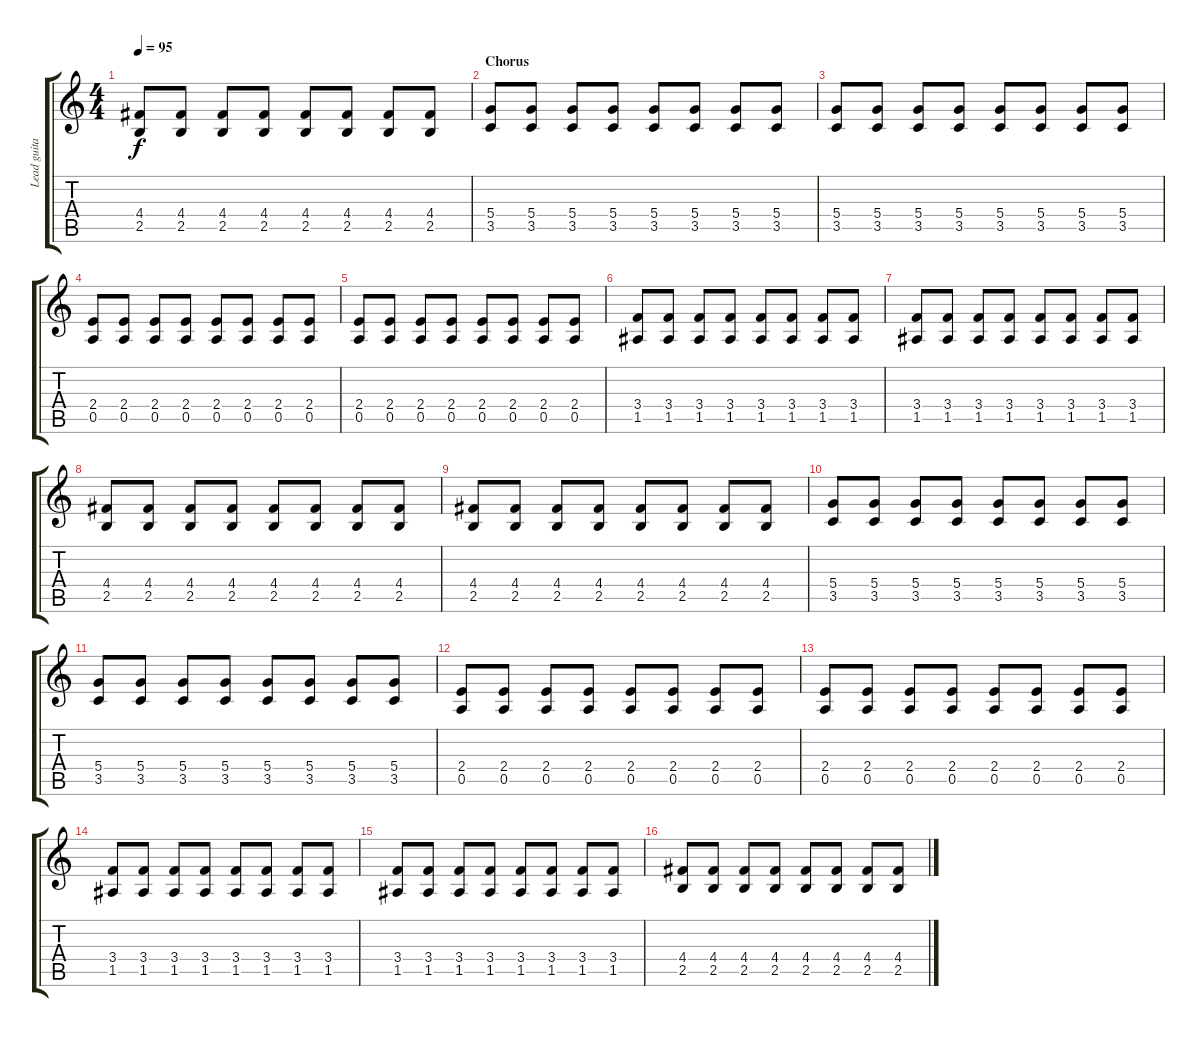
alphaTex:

\track ("Lead guitar" "Lead guita") {instrument overdrivenguitar}
\staff {score tabs}
\tuning (E4 B3 G3 D3 A2 E2) {hide}
\ts (4 4)
\tempo 95
\clef g2
\ks c
(4.4 2.5).8{dy f} (4.4 2.5).8 (4.4 2.5).8 (4.4 2.5).8 (4.4 2.5).8 (4.4 2.5).8 (4.4 2.5).8 (4.4 2.5).8 |
\section ("" "Chorus")
(5.4 3.5).8 (5.4 3.5).8 (5.4 3.5).8 (5.4 3.5).8 (5.4 3.5).8 (5.4 3.5).8 (5.4 3.5).8 (5.4 3.5).8 |
(5.4 3.5).8 (5.4 3.5).8 (5.4 3.5).8 (5.4 3.5).8 (5.4 3.5).8 (5.4 3.5).8 (5.4 3.5).8 (5.4 3.5).8 |
(2.4 0.5).8 (2.4 0.5).8 (2.4 0.5).8 (2.4 0.5).8 (2.4 0.5).8 (2.4 0.5).8 (2.4 0.5).8 (2.4 0.5).8 |
(2.4 0.5).8 (2.4 0.5).8 (2.4 0.5).8 (2.4 0.5).8 (2.4 0.5).8 (2.4 0.5).8 (2.4 0.5).8 (2.4 0.5).8 |
(3.4 1.5).8 (3.4 1.5).8 (3.4 1.5).8 (3.4 1.5).8 (3.4 1.5).8 (3.4 1.5).8 (3.4 1.5).8 (3.4 1.5).8 |
(3.4 1.5).8 (3.4 1.5).8 (3.4 1.5).8 (3.4 1.5).8 (3.4 1.5).8 (3.4 1.5).8 (3.4 1.5).8 (3.4 1.5).8 |
(4.4 2.5).8 (4.4 2.5).8 (4.4 2.5).8 (4.4 2.5).8 (4.4 2.5).8 (4.4 2.5).8 (4.4 2.5).8 (4.4 2.5).8 |
(4.4 2.5).8 (4.4 2.5).8 (4.4 2.5).8 (4.4 2.5).8 (4.4 2.5).8 (4.4 2.5).8 (4.4 2.5).8 (4.4 2.5).8 |
(5.4 3.5).8 (5.4 3.5).8 (5.4 3.5).8 (5.4 3.5).8 (5.4 3.5).8 (5.4 3.5).8 (5.4 3.5).8 (5.4 3.5).8 |
(5.4 3.5).8 (5.4 3.5).8 (5.4 3.5).8 (5.4 3.5).8 (5.4 3.5).8 (5.4 3.5).8 (5.4 3.5).8 (5.4 3.5).8 |
(2.4 0.5).8 (2.4 0.5).8 (2.4 0.5).8 (2.4 0.5).8 (2.4 0.5).8 (2.4 0.5).8 (2.4 0.5).8 (2.4 0.5).8 |
(2.4 0.5).8 (2.4 0.5).8 (2.4 0.5).8 (2.4 0.5).8 (2.4 0.5).8 (2.4 0.5).8 (2.4 0.5).8 (2.4 0.5).8 |
(3.4 1.5).8 (3.4 1.5).8 (3.4 1.5).8 (3.4 1.5).8 (3.4 1.5).8 (3.4 1.5).8 (3.4 1.5).8 (3.4 1.5).8 |
(3.4 1.5).8 (3.4 1.5).8 (3.4 1.5).8 (3.4 1.5).8 (3.4 1.5).8 (3.4 1.5).8 (3.4 1.5).8 (3.4 1.5).8 |
(4.4 2.5).8 (4.4 2.5).8 (4.4 2.5).8 (4.4 2.5).8 (4.4 2.5).8 (4.4 2.5).8 (4.4 2.5).8 (4.4 2.5).8
